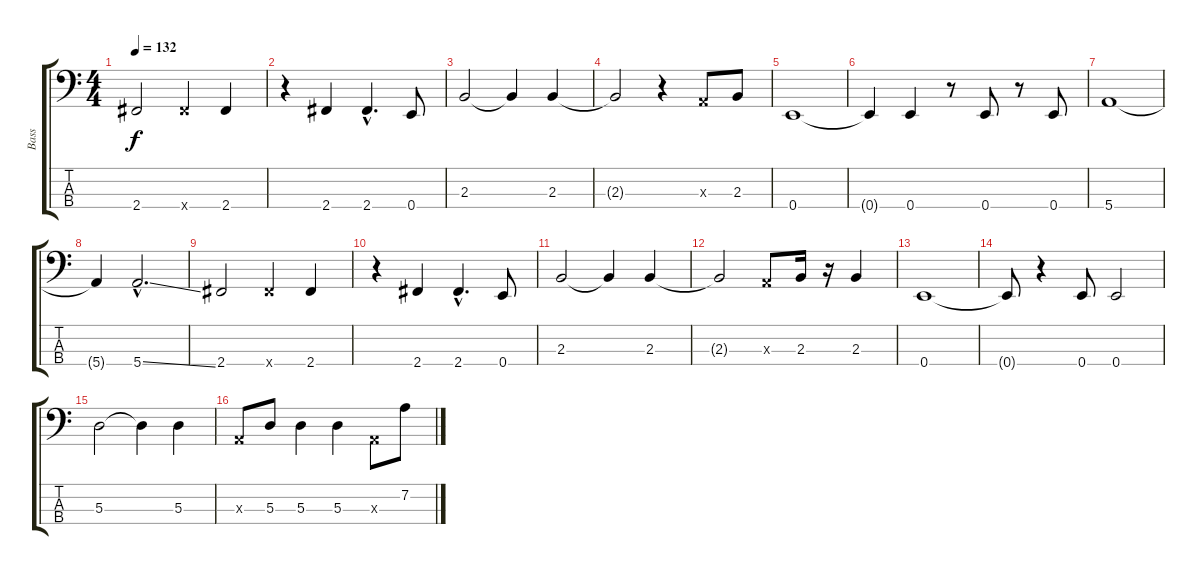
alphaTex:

\track ("Bass" "Bass") {instrument electricbassfinger}
\staff {score tabs}
\tuning (G2 D2 A1 E1) {hide}
\ts (4 4)
\tempo 132
\clef f4
\ks c
2.4.2{dy f} 2.4{x}.4 2.4.4 |
r.4 2.4.4 2.4{hac}.4{d} 0.4.8 |
2.3.2 2.3{t}.4 2.3.4 |
2.3{t}.2 r.4 0.3{x}.8 2.3.8 |
0.4.1 |
0.4{t}.4 0.4.4 r.8 0.4.8 r.8 0.4.8 |
5.4.1 |
5.4{t}.4 5.4{ss hac}.2{d} |
2.4.2 2.4{x}.4 2.4.4 |
r.4 2.4.4 2.4{hac}.4{d} 0.4.8 |
2.3.2 2.3{t}.4 2.3.4 |
2.3{t}.2 0.3{x}.8 2.3.16 r.16 2.3.4 |
0.4.1 |
0.4{t}.8 r.4 0.4.8 0.4.2 |
5.3.2 5.3{t}.4 5.3.4 |
0.3{x}.8 5.3.8 5.3.4 5.3.4 0.3{x}.8 7.2.8
